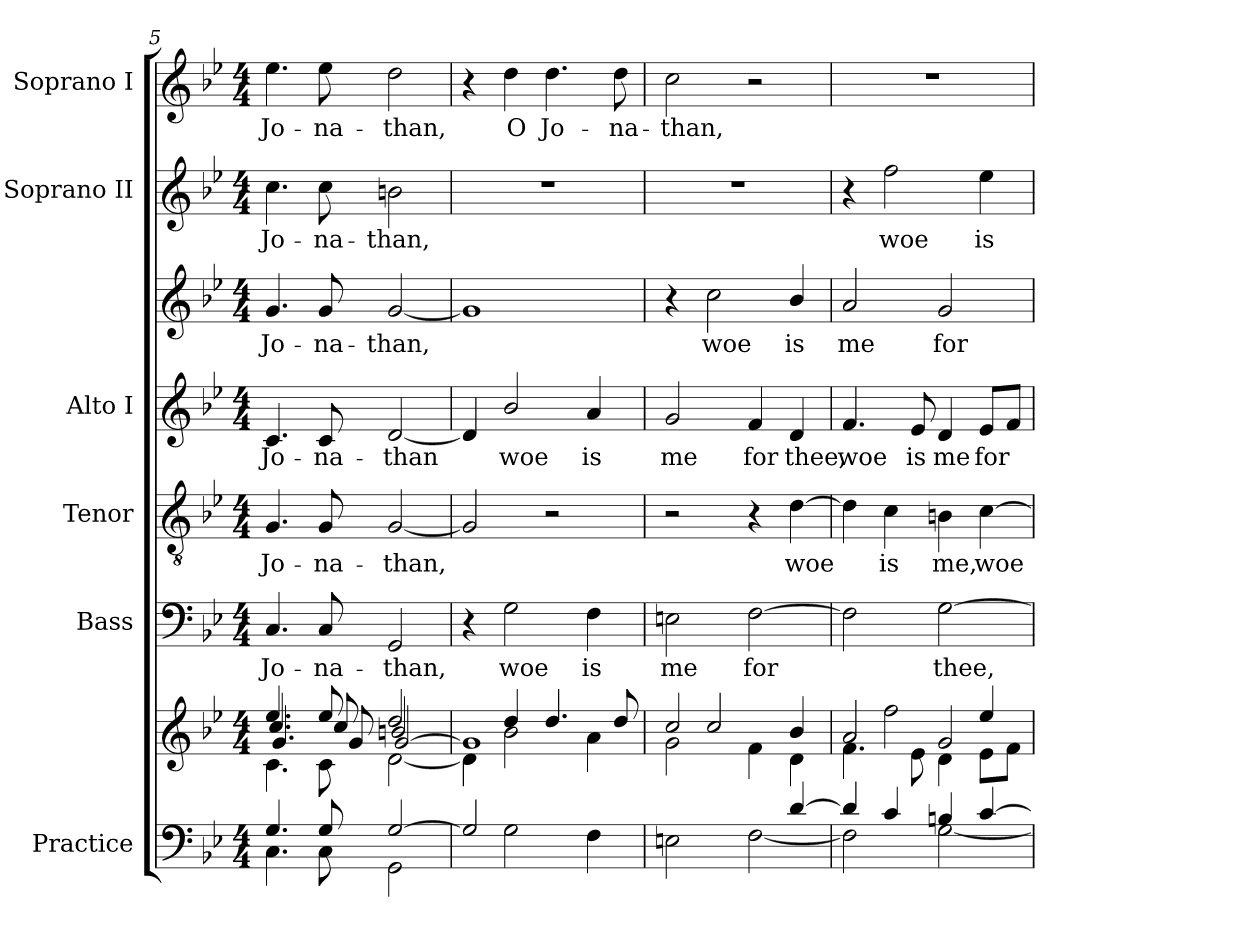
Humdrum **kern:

**kern	**kern	**kern	**text	**kern	**text	**kern	**text	**kern	**text	**kern	**text	**kern	**text
*part6	*part6	*part5	*part5	*part4	*part4	*part3	*part3	*part3	*part3	*part2	*part2	*part1	*part1
*staff8	*staff7	*staff6	*staff6	*staff5	*staff5	*staff4	*staff4	*staff3	*staff3	*staff2	*staff2	*staff1	*staff1
*I"Practice	*	*I"Bass	*	*I"Tenor	*	*I"Alto I	*	*	*	*I"Soprano II	*	*I"Soprano I	*
*	*	*I'B	*	*I'T	*	*I'A	*	*	*	*	*	*	*
!!LO:LB:g=z
*clefF4	*clefG2	*clefF4	*	*clefGv2	*	*clefG2	*	*clefG2	*	*clefG2	*	*clefG2	*
*k[b-e-]	*k[b-e-]	*k[b-e-]	*	*k[b-e-]	*	*k[b-e-]	*	*k[b-e-]	*	*k[b-e-]	*	*k[b-e-]	*
*B-:	*B-:	*B-:	*	*B-:	*	*B-:	*	*B-:	*	*B-:	*	*B-:	*
*M4/4	*M4/4	*M4/4	*	*M4/4	*	*M4/4	*	*M4/4	*	*M4/4	*	*M4/4	*
=5	=5	=5	=5	=5	=5	=5	=5	=5	=5	=5	=5	=5	=5
*^	*^	*	*	*	*	*	*	*	*	*	*	*	*
*	*	*	*^	*	*	*	*	*	*	*	*	*	*	*	*
*	*	*	*	*^	*	*	*	*	*	*	*	*	*	*	*	*
!	!	!	!	!	!	!	!LO:LY:b	!	!LO:LY:b	!	!LO:LY:b	!	!LO:LY:b	!	!LO:LY:b	!	!LO:LY:b
4.G	4.C\	4.ee-/	4.cc/	4.g/	4.c	4.C	Jo-	4.G	Jo-	4.c	Jo-	4.g	Jo-	4.cc	Jo-	4.ee-	Jo-
!	!	!	!	!	!	!	!LO:LY:b	!	!LO:LY:b	!	!LO:LY:b	!	!LO:LY:b	!	!LO:LY:b	!	!LO:LY:b
8G	8C\	8ee-/	8cc/	8g/	8c	8C	-na-	8G	-na-	8c	-na-	8g	-na-	8cc	-na-	8ee-	-na-
!	!	!	!	!	!	!	!LO:LY:b	!	!LO:LY:b	!	!LO:LY:b	!	!LO:LY:b	!	!LO:LY:b	!	!LO:LY:b
[2G	2GG\	2dd/	2bn/	[2g	[2d	2GG	-than,	[2G	-than,	[2d	-than	[2g	-than,	2bn	-than,	2dd	-than,
=6	=6	=6	=6	=6	=6	=6	=6	=6	=6	=6	=6	=6	=6	=6	=6	=6	=6
2G]	4ryy	4ryy	1ryy	1g]	4d\]	4r	.	2G]	.	4d]	.	1g]	.	1r	.	4r	.
!	!	!	!	!	!	!	!LO:LY:b	!	!	!	!LO:LY:b	!	!	!	!	!	!LO:LY:b
.	2G\	4dd/	.	.	2b-\	2G	woe	.	.	2b-/	woe	.	.	.	.	4dd	O
!	!	!	!	!	!	!	!	!	!	!	!	!	!	!	!	!	!LO:LY:b
2ryy	.	4.dd/	.	.	.	.	.	2r	.	.	.	.	.	.	.	4.dd	Jo-
!	!	!	!	!	!	!	!LO:LY:b	!	!	!	!LO:LY:b	!	!	!	!	!	!
.	4F\	.	.	.	4a\	4F	is	.	.	4a	is	.	.	.	.	.	.
!	!	!	!	!	!	!	!	!	!	!	!	!	!	!	!	!	!LO:LY:b
.	.	8dd/	.	.	.	.	.	.	.	.	.	.	.	.	.	8dd	-na-
=7	=7	=7	=7	=7	=7	=7	=7	=7	=7	=7	=7	=7	=7	=7	=7	=7	=7
!	!	!	!	!	!	!	!LO:LY:b	!	!	!	!LO:LY:b	!	!	!	!	!	!LO:LY:b
2ryy	2En\	2cc/	1ryy	4ryy	2g	2En	me	2r	.	2g	me	4r	.	1r	.	2cc	-than,
!	!	!	!	!	!	!	!	!	!	!	!	!	!LO:LY:b	!	!	!	!
.	.	.	.	2cc/	.	.	.	.	.	.	.	2cc	woe	.	.	.	.
!	!	!	!	!	!	!	!LO:LY:b	!	!	!	!LO:LY:b	!	!	!	!	!	!
4ryy	[2F\	2ryy	.	.	4f\	[2F	for	4r	.	4f	for	.	.	.	.	2r	.
!	!	!	!	!	!	!	!	!	!LO:LY:b	!	!LO:LY:b	!	!LO:LY:b	!	!	!	!
[4d/	.	.	.	4b-/	4d	.	.	[4d	woe	4d	thee,	4b-/	is	.	.	.	.
=8	=8	=8	=8	=8	=8	=8	=8	=8	=8	=8	=8	=8	=8	=8	=8	=8	=8
!	!	!	!	!	!	!	!	!	!	!	!LO:LY:b	!	!LO:LY:b	!	!	!	!
4d/]	2F\]	1ryy	4ryy	2a	4.f\	2F]	.	4d]	.	4.f	woe	2a	me	4r	.	1r	.
!	!	!	!	!	!	!	!	!	!LO:LY:b	!	!	!	!	!	!LO:LY:b	!	!
4c/	.	.	2ff	.	.	.	.	4c	is	.	.	.	.	2ff	woe	.	.
!	!	!	!	!	!	!	!	!	!	!	!LO:LY:b	!	!	!	!	!	!
.	.	.	.	.	8e-\	.	.	.	.	8e-	is	.	.	.	.	.	.
!	!	!	!	!	!	!	!LO:LY:b	!	!LO:LY:b	!	!LO:LY:b	!	!LO:LY:b	!	!	!	!
4Bn/	[2G\	.	.	2g	4d\	[2G	thee,	4Bn	me,	4d	me	2g	for	.	.	.	.
!	!	!	!	!	!	!	!	!	!LO:LY:b	!	!LO:LY:b	!	!	!	!LO:LY:b	!	!
[4c/	.	.	4ee-/	.	8e-\L	.	.	[4c	woe	8e-L	for	.	.	4ee-	is	.	.
.	.	.	.	.	8f\J	.	.	.	.	8fJ	.	.	.	.	.	.	.
*v	*v	*	*	*	*	*	*	*	*	*	*	*	*	*	*	*	*
*	*v	*v	*v	*v	*	*	*	*	*	*	*	*	*	*	*	*
=	=	=	=	=	=	=	=	=	=	=	=	=	=
*-	*-	*-	*-	*-	*-	*-	*-	*-	*-	*-	*-	*-	*-
